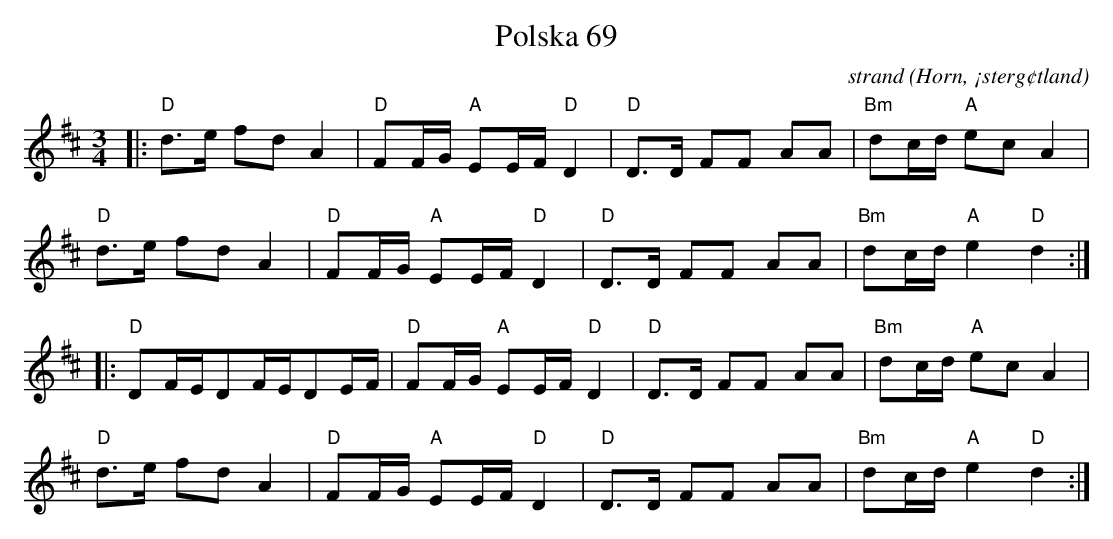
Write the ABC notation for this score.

X:1
T:Polska 69
C: strand
O:Horn, ¡sterg¢tland
M:3/4
L:1/8
K:D
V:1
|:"D"d>e fd A2|"D"FF/G/"A" EE/F/ "D"D2|"D"D>D FF AA|"Bm"dc/d/ "A"ec A2|
"D"d>e fd A2|"D"FF/G/"A" EE/F/ "D"D2|"D"D>D FF AA|"Bm"dc/d/ "A"e2 "D" d2:|
|:"D"DF/E/DF/E/DE/F/|"D"FF/G/"A" EE/F/ "D"D2|"D"D>D FF AA|"Bm"dc/d/ "A"ec A2|
"D"d>e fd A2|"D"FF/G/"A" EE/F/ "D"D2|"D"D>D FF AA|"Bm"dc/d/ "A"e2 "D" d2:|]
